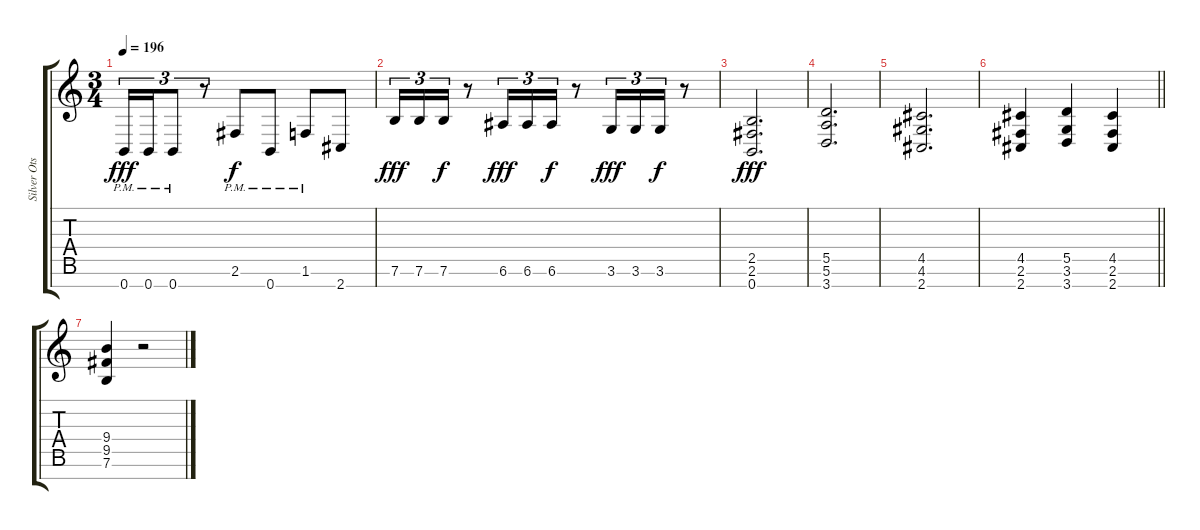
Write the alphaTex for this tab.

\track ("Silver Ots (7-string)" "Silver Ots") {instrument distortionguitar}
\staff {score tabs}
\tuning (E4 B3 G3 D3 A2 E2 B1) {hide}
\ts (3 4)
\tempo 196
\clef g2
\ks c
0.7{pm}.16{tu (3 2) dy fff} 0.7{pm}.16{tu (3 2)} 0.7{pm}.8{tu (3 2)} r.8{tu (3 2)} 2.6{pm}.8{dy f} 0.7{pm}.8 1.6{pm}.8 2.7.8 |
7.6.16{tu (3 2) dy fff} 7.6.16{tu (3 2)} 7.6.16{tu (3 2) dy f} r.8 6.6.16{tu (3 2) dy fff} 6.6.16{tu (3 2)} 6.6.16{tu (3 2) dy f} r.8 3.6.16{tu (3 2) dy fff} 3.6.16{tu (3 2)} 3.6.16{tu (3 2) dy f} r.8 |
(2.5 2.6 0.7).2{d dy fff} |
(5.5 5.6 3.7).2{d} |
(4.5 4.6 2.7).2{d} |
\barLineRight lightlight
(4.5 2.6 2.7).4 (5.5 3.6 3.7).4 (4.5 2.6 2.7).4 |
(9.4 9.5 7.6).4 r.2
